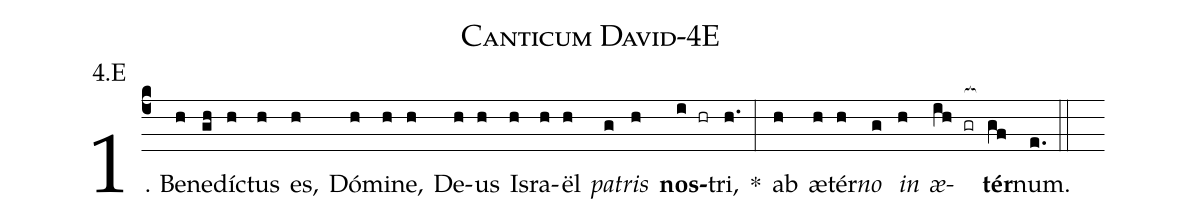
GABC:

name: Canticum David-4E;
annotation: 4.E;
%%
(c4)1. Be(h)ne(gh)díc(h)tus(h) es,(h) Dó(h)mi(h)ne,(h) De(h)us(h) Is(h)ra(h)ël(h) <i>pa</i>(g)<i>tris</i>(h) <b>nos</b>(i hr)tri,(h.) *(:) ab(h) æ(h)tér(h)<i>no</i>(g) <i>in</i>(h) <i>æ</i>(ih gr[ocb:1{])<b>tér</b>(gf[ocb:0}])num.(e.) (::)
